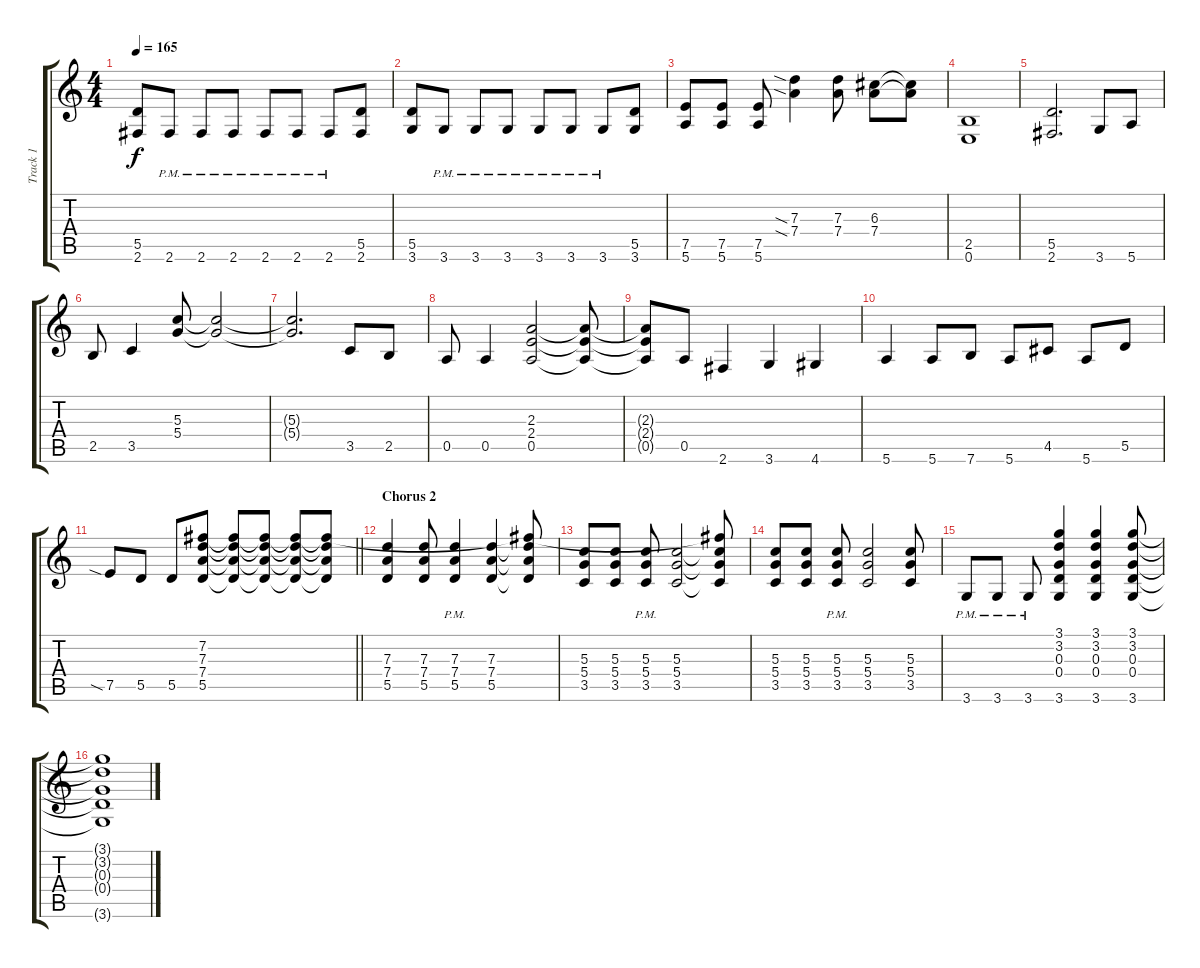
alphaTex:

\track ("Track 1" "Track 1") {instrument overdrivenguitar}
\staff {score tabs}
\tuning (E4 B3 G3 D3 A2 E2) {hide}
\ts (4 4)
\tempo 165
\clef g2
\ks c
(5.5 2.6).8{dy f} 2.6{pm}.8 2.6{pm}.8 2.6{pm}.8 2.6{pm}.8 2.6{pm}.8 2.6{pm}.8 (5.5 2.6).8 |
(5.5 3.6).8 3.6{pm}.8 3.6{pm}.8 3.6{pm}.8 3.6{pm}.8 3.6{pm}.8 3.6{pm}.8 (5.5 3.6).8 |
(7.5 5.6).8 (7.5 5.6).8 (7.5 5.6).8 (7.3{sia} 7.4{sia}).4 (7.3 7.4).8 (6.3 7.4).8 (6.3{t} 7.4{t}).8 |
(2.5 0.6).1 |
(5.5 2.6).2{d} 3.6.8 5.6.8 |
2.5.8 3.5.4 (5.3 5.4).8 (5.3{t} 5.4{t}).2 |
(5.3{t} 5.4{t}).2{d} 3.5.8 2.5.8 |
0.5.8 0.5.4 (2.3 2.4 0.5).2 (2.3{t} 2.4{t} 0.5{t}).8 |
(2.3{t} 2.4{t} 0.5{t}).8 0.5.8 2.6.4 3.6.4 4.6.4 |
5.6.4 5.6.8 7.6.8 5.6.8 4.5.8 5.6.8 5.5.8 |
\barLineRight lightlight
7.5{sia}.8 5.5.8 5.5.8 (7.2 7.3 7.4 5.5).8 (7.2{t} 7.3{t} 7.4{t} 5.5{t}).8 (7.2{t} 7.3{t} 7.4{t} 5.5{t}).8 (7.2{t} 7.3{t} 7.4{t} 5.5{t}).8 (7.2{t} 7.3{t} 7.4{t} 5.5{t}).8 |
\section ("" "Chorus 2")
(7.3 7.4 5.5).4 (7.3 7.4 5.5).8 (7.3{pm} 7.4{pm} 5.5{pm}).4 (7.3 7.4 5.5).4 (7.2{t} 7.3{t} 7.4{t} 5.5{t}).8 |
(5.3 5.4 3.5).8 (5.3 5.4 3.5).8 (5.3{pm} 5.4{pm} 3.5{pm}).8 (5.3 5.4 3.5).2 (7.2{t} 5.3{t} 5.4{t} 3.5{t}).8 |
(5.3 5.4 3.5).8 (5.3 5.4 3.5).8 (5.3{pm} 5.4{pm} 3.5{pm}).8 (5.3 5.4 3.5).2 (5.3 5.4 3.5).8 |
3.6{pm}.8 3.6{pm}.8 3.6{pm}.8 (3.1 3.2 0.3 0.4 3.6).4 (3.1 3.2 0.3 0.4 3.6).4 (3.1 3.2 0.3 0.4 3.6).8 |
(3.1{t} 3.2{t} 0.3{t} 0.4{t} 3.6{t}).1
